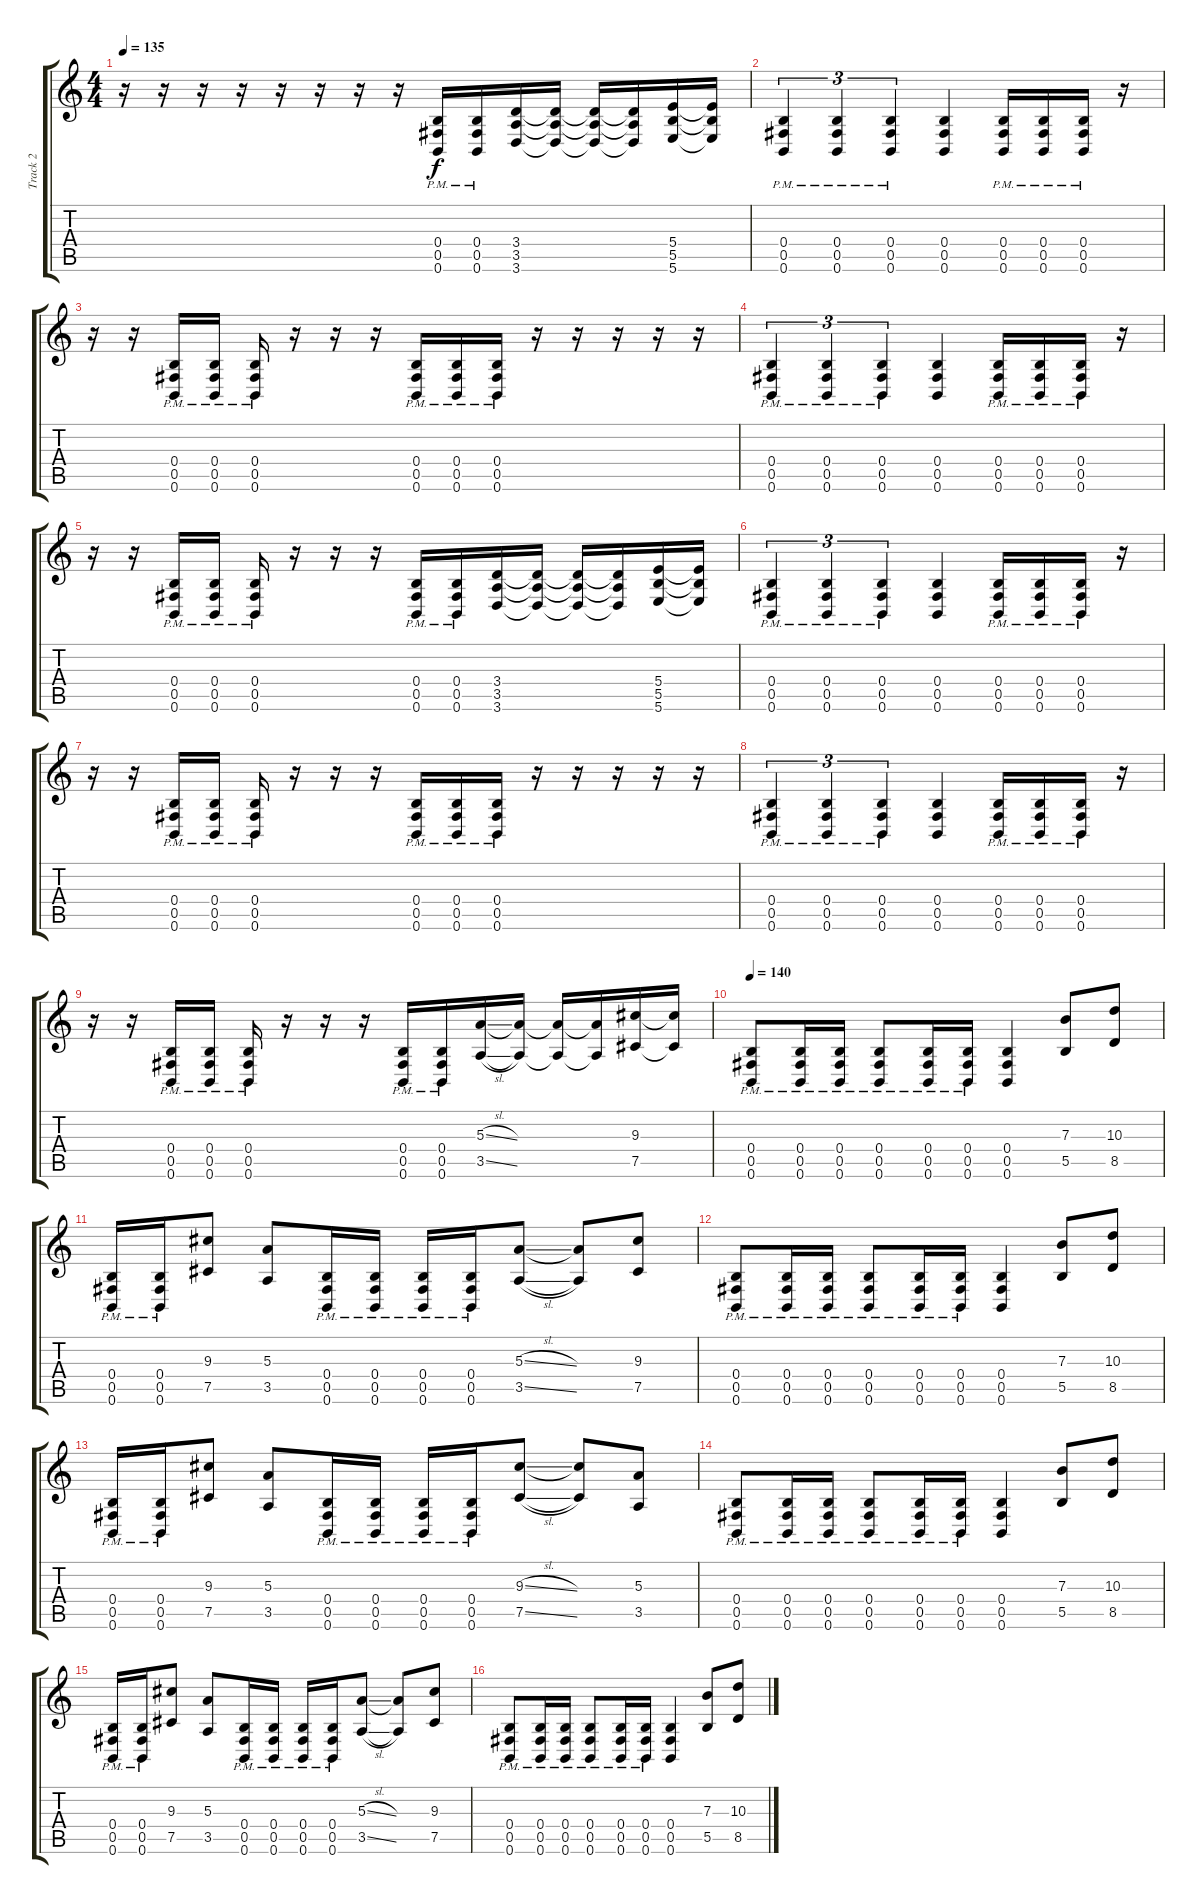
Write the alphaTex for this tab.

\track ("Track 2" "Track 2") {instrument distortionguitar}
\staff {score tabs}
\tuning (Db4 Ab3 E3 B2 Gb2 B1) {hide}
\ts (4 4)
\tempo 135
\clef g2
\ks c
r.16{dy f} r.16 r.16 r.16 r.16 r.16 r.16 r.16 (0.4{pm} 0.5{pm} 0.6{pm}).16 (0.4{pm} 0.5{pm} 0.6{pm}).16 (3.4 3.5 3.6).16 (3.4{t} 3.5{t} 3.6{t}).16 (3.4{t} 3.5{t} 3.6{t}).16 (3.4{t} 3.5{t} 3.6{t}).16 (5.4 5.5 5.6).16 (5.4{t} 5.5{t} 5.6{t}).16 |
(0.4{pm} 0.5{pm} 0.6{pm}).4{tu (3 2)} (0.4{pm} 0.5{pm} 0.6{pm}).4{tu (3 2)} (0.4{pm} 0.5{pm} 0.6{pm}).4{tu (3 2)} (0.4 0.5 0.6).4 (0.4{pm} 0.5{pm} 0.6{pm}).16 (0.4{pm} 0.5{pm} 0.6{pm}).16 (0.4{pm} 0.5{pm} 0.6{pm}).16 r.16 |
r.16 r.16 (0.4{pm} 0.5{pm} 0.6{pm}).16 (0.4{pm} 0.5{pm} 0.6{pm}).16 (0.4{pm} 0.5{pm} 0.6{pm}).16 r.16 r.16 r.16 (0.4{pm} 0.5{pm} 0.6{pm}).16 (0.4{pm} 0.5{pm} 0.6{pm}).16 (0.4{pm} 0.5{pm} 0.6{pm}).16 r.16 r.16 r.16 r.16 r.16 |
(0.4{pm} 0.5{pm} 0.6{pm}).4{tu (3 2)} (0.4{pm} 0.5{pm} 0.6{pm}).4{tu (3 2)} (0.4{pm} 0.5{pm} 0.6{pm}).4{tu (3 2)} (0.4 0.5 0.6).4 (0.4{pm} 0.5{pm} 0.6{pm}).16 (0.4{pm} 0.5{pm} 0.6{pm}).16 (0.4{pm} 0.5{pm} 0.6{pm}).16 r.16 |
r.16 r.16 (0.4{pm} 0.5{pm} 0.6{pm}).16 (0.4{pm} 0.5{pm} 0.6{pm}).16 (0.4{pm} 0.5{pm} 0.6{pm}).16 r.16 r.16 r.16 (0.4{pm} 0.5{pm} 0.6{pm}).16 (0.4{pm} 0.5{pm} 0.6{pm}).16 (3.4 3.5 3.6).16 (3.4{t} 3.5{t} 3.6{t}).16 (3.4{t} 3.5{t} 3.6{t}).16 (3.4{t} 3.5{t} 3.6{t}).16 (5.4 5.5 5.6).16 (5.4{t} 5.5{t} 5.6{t}).16 |
(0.4{pm} 0.5{pm} 0.6{pm}).4{tu (3 2)} (0.4{pm} 0.5{pm} 0.6{pm}).4{tu (3 2)} (0.4{pm} 0.5{pm} 0.6{pm}).4{tu (3 2)} (0.4 0.5 0.6).4 (0.4{pm} 0.5{pm} 0.6{pm}).16 (0.4{pm} 0.5{pm} 0.6{pm}).16 (0.4{pm} 0.5{pm} 0.6{pm}).16 r.16 |
r.16 r.16 (0.4{pm} 0.5{pm} 0.6{pm}).16 (0.4{pm} 0.5{pm} 0.6{pm}).16 (0.4{pm} 0.5{pm} 0.6{pm}).16 r.16 r.16 r.16 (0.4{pm} 0.5{pm} 0.6{pm}).16 (0.4{pm} 0.5{pm} 0.6{pm}).16 (0.4{pm} 0.5{pm} 0.6{pm}).16 r.16 r.16 r.16 r.16 r.16 |
(0.4{pm} 0.5{pm} 0.6{pm}).4{tu (3 2)} (0.4{pm} 0.5{pm} 0.6{pm}).4{tu (3 2)} (0.4{pm} 0.5{pm} 0.6{pm}).4{tu (3 2)} (0.4 0.5 0.6).4 (0.4{pm} 0.5{pm} 0.6{pm}).16 (0.4{pm} 0.5{pm} 0.6{pm}).16 (0.4{pm} 0.5{pm} 0.6{pm}).16 r.16 |
r.16 r.16 (0.4{pm} 0.5{pm} 0.6{pm}).16 (0.4{pm} 0.5{pm} 0.6{pm}).16 (0.4{pm} 0.5{pm} 0.6{pm}).16 r.16 r.16 r.16 (0.4{pm} 0.5{pm} 0.6{pm}).16 (0.4{pm} 0.5{pm} 0.6{pm}).16 (5.3{sl} 3.5{sl}).16 (5.3{t} 3.5{t}).16 (5.3{t} 3.5{t}).16 (5.3{t} 3.5{t}).16 (9.3 7.5).16 (9.3{t} 7.5{t}).16 |
\tempo 140
(0.4{pm} 0.5{pm} 0.6{pm}).8 (0.4{pm} 0.5{pm} 0.6{pm}).16 (0.4{pm} 0.5{pm} 0.6{pm}).16 (0.4{pm} 0.5{pm} 0.6{pm}).8 (0.4{pm} 0.5{pm} 0.6{pm}).16 (0.4{pm} 0.5{pm} 0.6{pm}).16 (0.4 0.5 0.6).4 (7.3 5.5).8 (10.3 8.5).8 |
(0.4{pm} 0.5{pm} 0.6{pm}).16 (0.4{pm} 0.5{pm} 0.6{pm}).16 (9.3 7.5).8 (5.3 3.5).8 (0.4{pm} 0.5{pm} 0.6{pm}).16 (0.4{pm} 0.5{pm} 0.6{pm}).16 (0.4{pm} 0.5{pm} 0.6{pm}).16 (0.4{pm} 0.5{pm} 0.6{pm}).16 (5.3{sl} 3.5{sl}).8 (5.3{t} 3.5{t}).8 (9.3 7.5).8 |
(0.4{pm} 0.5{pm} 0.6{pm}).8 (0.4{pm} 0.5{pm} 0.6{pm}).16 (0.4{pm} 0.5{pm} 0.6{pm}).16 (0.4{pm} 0.5{pm} 0.6{pm}).8 (0.4{pm} 0.5{pm} 0.6{pm}).16 (0.4{pm} 0.5{pm} 0.6{pm}).16 (0.4 0.5 0.6).4 (7.3 5.5).8 (10.3 8.5).8 |
(0.4{pm} 0.5{pm} 0.6{pm}).16 (0.4{pm} 0.5{pm} 0.6{pm}).16 (9.3 7.5).8 (5.3 3.5).8 (0.4{pm} 0.5{pm} 0.6{pm}).16 (0.4{pm} 0.5{pm} 0.6{pm}).16 (0.4{pm} 0.5{pm} 0.6{pm}).16 (0.4{pm} 0.5{pm} 0.6{pm}).16 (9.3{sl} 7.5{sl}).8 (9.3{t} 7.5{t}).8 (5.3 3.5).8 |
(0.4{pm} 0.5{pm} 0.6{pm}).8 (0.4{pm} 0.5{pm} 0.6{pm}).16 (0.4{pm} 0.5{pm} 0.6{pm}).16 (0.4{pm} 0.5{pm} 0.6{pm}).8 (0.4{pm} 0.5{pm} 0.6{pm}).16 (0.4{pm} 0.5{pm} 0.6{pm}).16 (0.4 0.5 0.6).4 (7.3 5.5).8 (10.3 8.5).8 |
(0.4{pm} 0.5{pm} 0.6{pm}).16 (0.4{pm} 0.5{pm} 0.6{pm}).16 (9.3 7.5).8 (5.3 3.5).8 (0.4{pm} 0.5{pm} 0.6{pm}).16 (0.4{pm} 0.5{pm} 0.6{pm}).16 (0.4{pm} 0.5{pm} 0.6{pm}).16 (0.4{pm} 0.5{pm} 0.6{pm}).16 (5.3{sl} 3.5{sl}).8 (5.3{t} 3.5{t}).8 (9.3 7.5).8 |
(0.4{pm} 0.5{pm} 0.6{pm}).8 (0.4{pm} 0.5{pm} 0.6{pm}).16 (0.4{pm} 0.5{pm} 0.6{pm}).16 (0.4{pm} 0.5{pm} 0.6{pm}).8 (0.4{pm} 0.5{pm} 0.6{pm}).16 (0.4{pm} 0.5{pm} 0.6{pm}).16 (0.4 0.5 0.6).4 (7.3 5.5).8 (10.3 8.5).8
